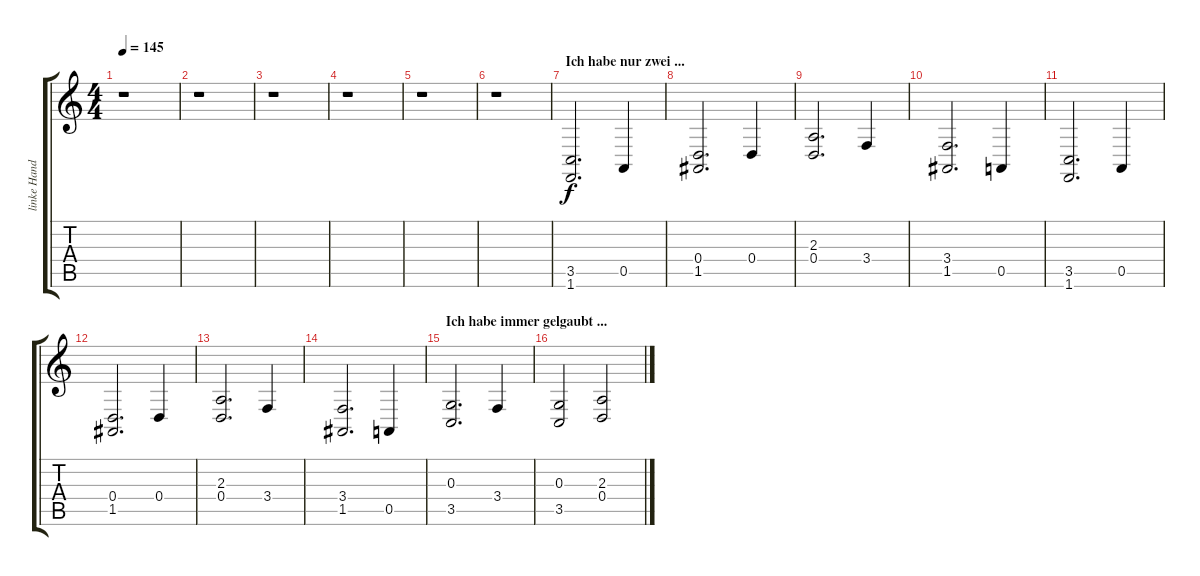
\track ("linke Hand" "linke Hand") {instrument electricgrandpiano}
\staff {score tabs}
\tuning (E4 B3 G3 D3 A2 E2) {hide}
\ts (4 4)
\tempo 145
\clef g2
\ks c
r.1{dy fff} |
r.1 |
r.1 |
r.1 |
r.1 |
r.1 |
\section ("" "Ich habe nur zwei ...")
(3.5 1.6).2{d dy f} 0.5.4 |
(0.4 1.5).2{d} 0.4.4 |
(2.3 0.4).2{d} 3.4.4 |
(3.4 1.5).2{d} 0.5.4 |
(3.5 1.6).2{d} 0.5.4 |
(0.4 1.5).2{d} 0.4.4 |
(2.3 0.4).2{d} 3.4.4 |
(3.4 1.5).2{d} 0.5.4 |
\section ("" "Ich habe immer gelgaubt ...")
(0.3 3.5).2{d} 3.4.4 |
(0.3 3.5).2 (2.3 0.4).2
